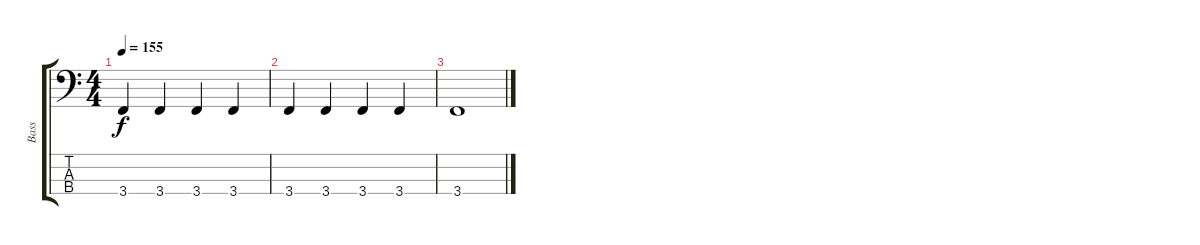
\track ("Bass" "Bass") {instrument electricbasspick}
\staff {score tabs}
\tuning (G2 D2 A1 D1) {hide}
\ts (4 4)
\tempo 155
\clef f4
\ks c
3.4.4{dy f} 3.4.4 3.4.4 3.4.4 |
3.4.4 3.4.4 3.4.4 3.4.4 |
3.4.1
